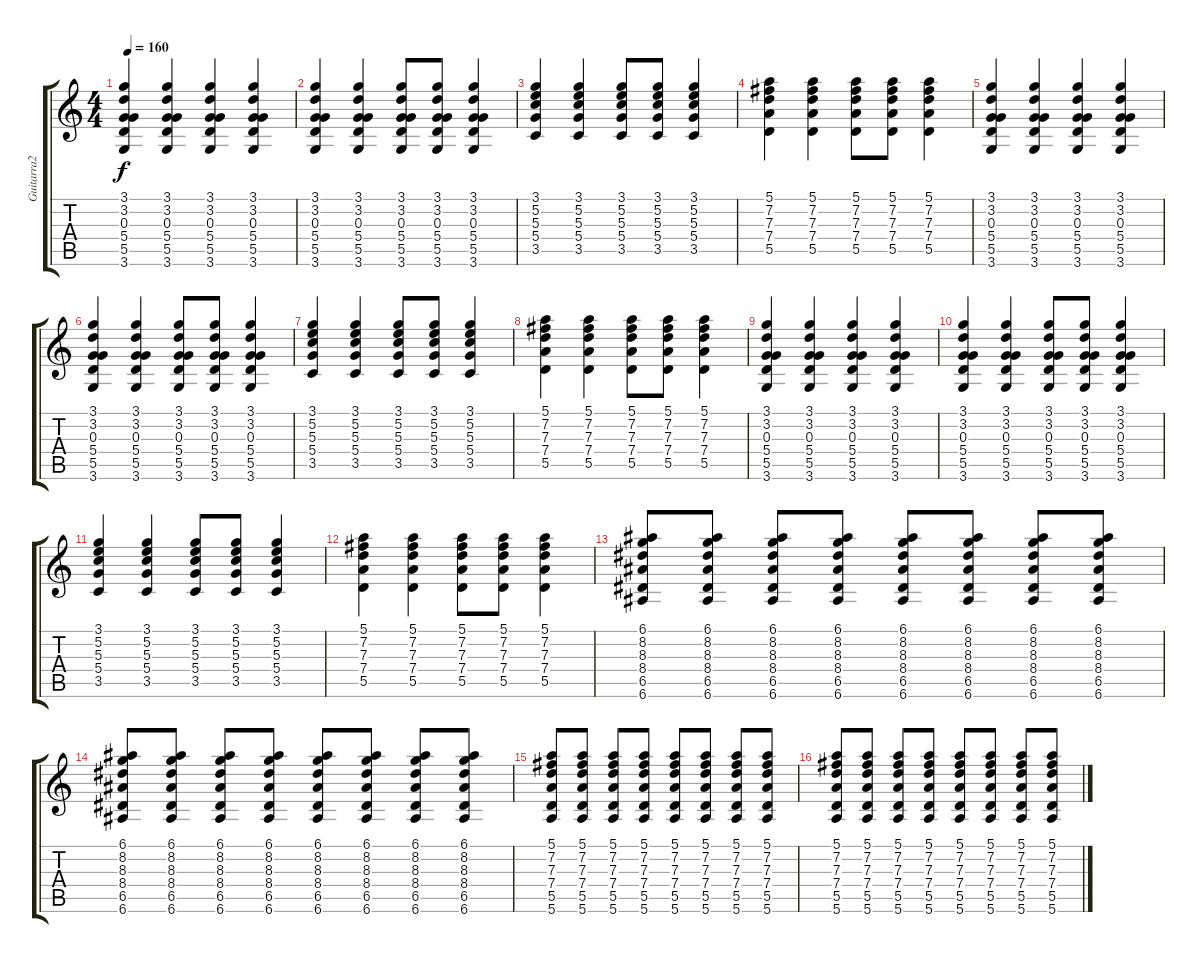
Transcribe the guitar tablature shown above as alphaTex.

\track ("Guitarra2" "Guitarra2") {instrument overdrivenguitar}
\staff {score tabs}
\tuning (E4 B3 G3 D3 A2 E2) {hide}
\ts (4 4)
\tempo 160
\clef g2
\ks c
(3.1 3.2 0.3 5.4 5.5 3.6).4{dy f} (3.1 3.2 0.3 5.4 5.5 3.6).4 (3.1 3.2 0.3 5.4 5.5 3.6).4 (3.1 3.2 0.3 5.4 5.5 3.6).4 |
(3.1 3.2 0.3 5.4 5.5 3.6).4 (3.1 3.2 0.3 5.4 5.5 3.6).4 (3.1 3.2 0.3 5.4 5.5 3.6).8 (3.1 3.2 0.3 5.4 5.5 3.6).8 (3.1 3.2 0.3 5.4 5.5 3.6).4 |
(3.1 5.2 5.3 5.4 3.5).4 (3.1 5.2 5.3 5.4 3.5).4 (3.1 5.2 5.3 5.4 3.5).8 (3.1 5.2 5.3 5.4 3.5).8 (3.1 5.2 5.3 5.4 3.5).4 |
(5.1 7.2 7.3 7.4 5.5).4 (5.1 7.2 7.3 7.4 5.5).4 (5.1 7.2 7.3 7.4 5.5).8 (5.1 7.2 7.3 7.4 5.5).8 (5.1 7.2 7.3 7.4 5.5).4 |
(3.1 3.2 0.3 5.4 5.5 3.6).4 (3.1 3.2 0.3 5.4 5.5 3.6).4 (3.1 3.2 0.3 5.4 5.5 3.6).4 (3.1 3.2 0.3 5.4 5.5 3.6).4 |
(3.1 3.2 0.3 5.4 5.5 3.6).4 (3.1 3.2 0.3 5.4 5.5 3.6).4 (3.1 3.2 0.3 5.4 5.5 3.6).8 (3.1 3.2 0.3 5.4 5.5 3.6).8 (3.1 3.2 0.3 5.4 5.5 3.6).4 |
(3.1 5.2 5.3 5.4 3.5).4 (3.1 5.2 5.3 5.4 3.5).4 (3.1 5.2 5.3 5.4 3.5).8 (3.1 5.2 5.3 5.4 3.5).8 (3.1 5.2 5.3 5.4 3.5).4 |
(5.1 7.2 7.3 7.4 5.5).4 (5.1 7.2 7.3 7.4 5.5).4 (5.1 7.2 7.3 7.4 5.5).8 (5.1 7.2 7.3 7.4 5.5).8 (5.1 7.2 7.3 7.4 5.5).4 |
(3.1 3.2 0.3 5.4 5.5 3.6).4 (3.1 3.2 0.3 5.4 5.5 3.6).4 (3.1 3.2 0.3 5.4 5.5 3.6).4 (3.1 3.2 0.3 5.4 5.5 3.6).4 |
(3.1 3.2 0.3 5.4 5.5 3.6).4 (3.1 3.2 0.3 5.4 5.5 3.6).4 (3.1 3.2 0.3 5.4 5.5 3.6).8 (3.1 3.2 0.3 5.4 5.5 3.6).8 (3.1 3.2 0.3 5.4 5.5 3.6).4 |
(3.1 5.2 5.3 5.4 3.5).4 (3.1 5.2 5.3 5.4 3.5).4 (3.1 5.2 5.3 5.4 3.5).8 (3.1 5.2 5.3 5.4 3.5).8 (3.1 5.2 5.3 5.4 3.5).4 |
(5.1 7.2 7.3 7.4 5.5).4 (5.1 7.2 7.3 7.4 5.5).4 (5.1 7.2 7.3 7.4 5.5).8 (5.1 7.2 7.3 7.4 5.5).8 (5.1 7.2 7.3 7.4 5.5).4 |
(6.1 8.2 8.3 8.4 6.5 6.6).8 (6.1 8.2 8.3 8.4 6.5 6.6).8 (6.1 8.2 8.3 8.4 6.5 6.6).8 (6.1 8.2 8.3 8.4 6.5 6.6).8 (6.1 8.2 8.3 8.4 6.5 6.6).8 (6.1 8.2 8.3 8.4 6.5 6.6).8 (6.1 8.2 8.3 8.4 6.5 6.6).8 (6.1 8.2 8.3 8.4 6.5 6.6).8 |
(6.1 8.2 8.3 8.4 6.5 6.6).8 (6.1 8.2 8.3 8.4 6.5 6.6).8 (6.1 8.2 8.3 8.4 6.5 6.6).8 (6.1 8.2 8.3 8.4 6.5 6.6).8 (6.1 8.2 8.3 8.4 6.5 6.6).8 (6.1 8.2 8.3 8.4 6.5 6.6).8 (6.1 8.2 8.3 8.4 6.5 6.6).8 (6.1 8.2 8.3 8.4 6.5 6.6).8 |
(5.1 7.2 7.3 7.4 5.5 5.6).8 (5.1 7.2 7.3 7.4 5.5 5.6).8 (5.1 7.2 7.3 7.4 5.5 5.6).8 (5.1 7.2 7.3 7.4 5.5 5.6).8 (5.1 7.2 7.3 7.4 5.5 5.6).8 (5.1 7.2 7.3 7.4 5.5 5.6).8 (5.1 7.2 7.3 7.4 5.5 5.6).8 (5.1 7.2 7.3 7.4 5.5 5.6).8 |
(5.1 7.2 7.3 7.4 5.5 5.6).8 (5.1 7.2 7.3 7.4 5.5 5.6).8 (5.1 7.2 7.3 7.4 5.5 5.6).8 (5.1 7.2 7.3 7.4 5.5 5.6).8 (5.1 7.2 7.3 7.4 5.5 5.6).8 (5.1 7.2 7.3 7.4 5.5 5.6).8 (5.1 7.2 7.3 7.4 5.5 5.6).8 (5.1 7.2 7.3 7.4 5.5 5.6).8
